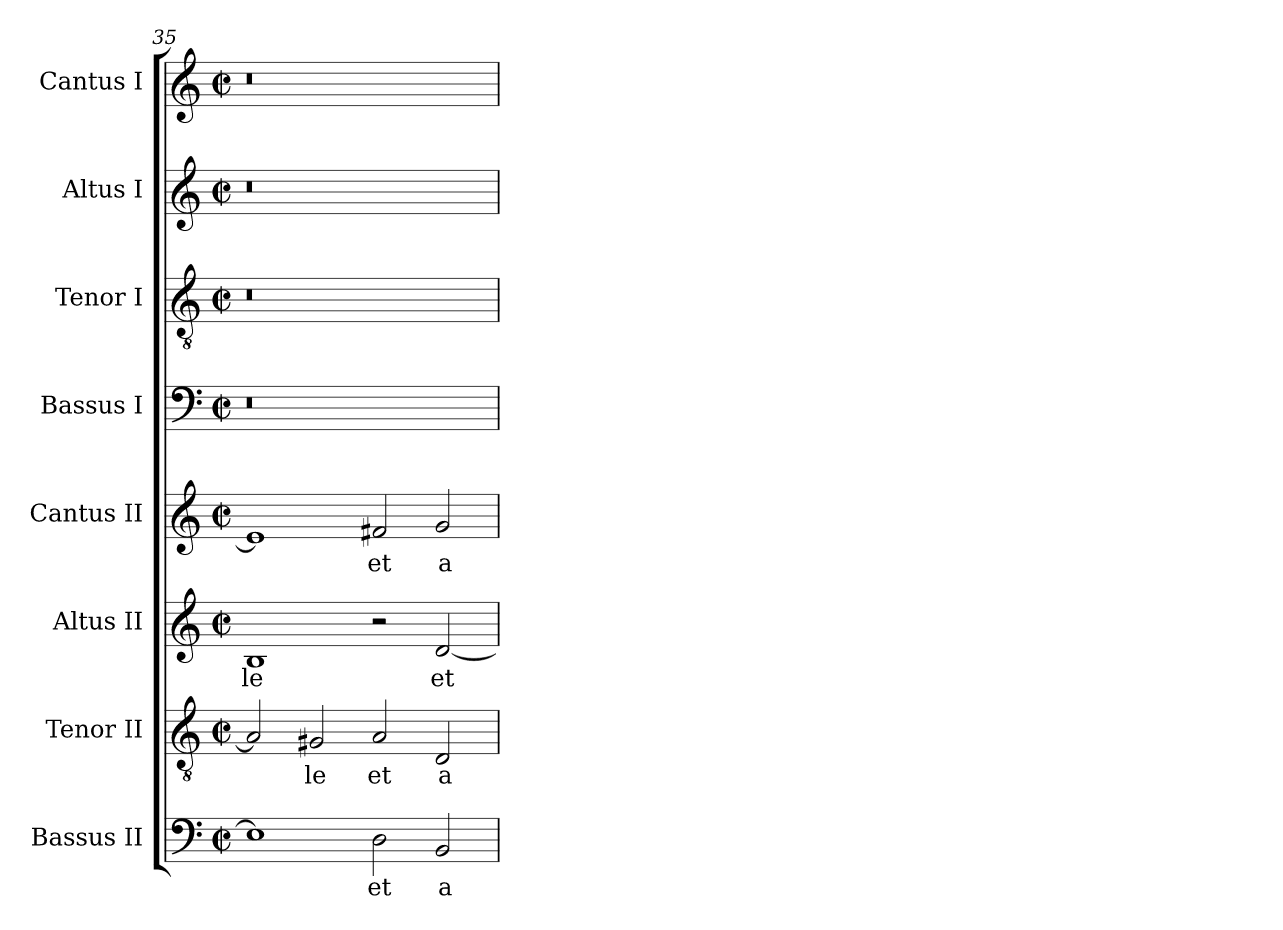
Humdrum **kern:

**kern	**text	**kern	**text	**kern	**text	**kern	**text	**kern	**kern	**kern	**kern
*part8	*part8	*part7	*part7	*part6	*part6	*part5	*part5	*part4	*part3	*part2	*part1
*staff8	*staff8	*staff7	*staff7	*staff6	*staff6	*staff5	*staff5	*staff4	*staff3	*staff2	*staff1
*I"Bassus II	*	*I"Tenor II	*	*I"Altus II	*	*I"Cantus II	*	*I"Bassus I	*I"Tenor I	*I"Altus I	*I"Cantus I
*clefF4	*	*clefGv2	*	*clefG2	*	*clefG2	*	*clefF4	*clefGv2	*clefG2	*clefG2
*M2/2	*	*M2/2	*	*M2/2	*	*M2/2	*	*M2/2	*M2/2	*M2/2	*M2/2
*met(c|)	*	*met(c|)	*	*met(c|)	*	*met(c|)	*	*met(c|)	*met(c|)	*met(c|)	*met(c|)
=35	=35	=35	=35	=35	=35	=35	=35	=35	=35	=35	=35
!	!	!	!	!	!LO:LY:b:cj	!	!	!	!	!	!
1E]	.	2A/]	.	1B	le	1e]	.	0r	0r	0r	0r
!	!	!	!LO:LY:b:cj	!	!	!	!	!	!	!	!
.	.	2G#X/	le	.	.	.	.	.	.	.	.
!	!LO:LY:b:cj	!	!LO:LY:b:cj	!	!	!	!LO:LY:b:cj	!	!	!	!
2D\	et	2A/	et	2r	.	2f#X/	et	.	.	.	.
!	!LO:LY:b:cj	!	!LO:LY:b:cj	!	!LO:LY:b:cj	!	!LO:LY:b:cj	!	!	!	!
2BB/	a	2D/	a	[<2d/	et	2g/	a	.	.	.	.
=	=	=	=	=	=	=	=	=	=	=	=
*-	*-	*-	*-	*-	*-	*-	*-	*-	*-	*-	*-
